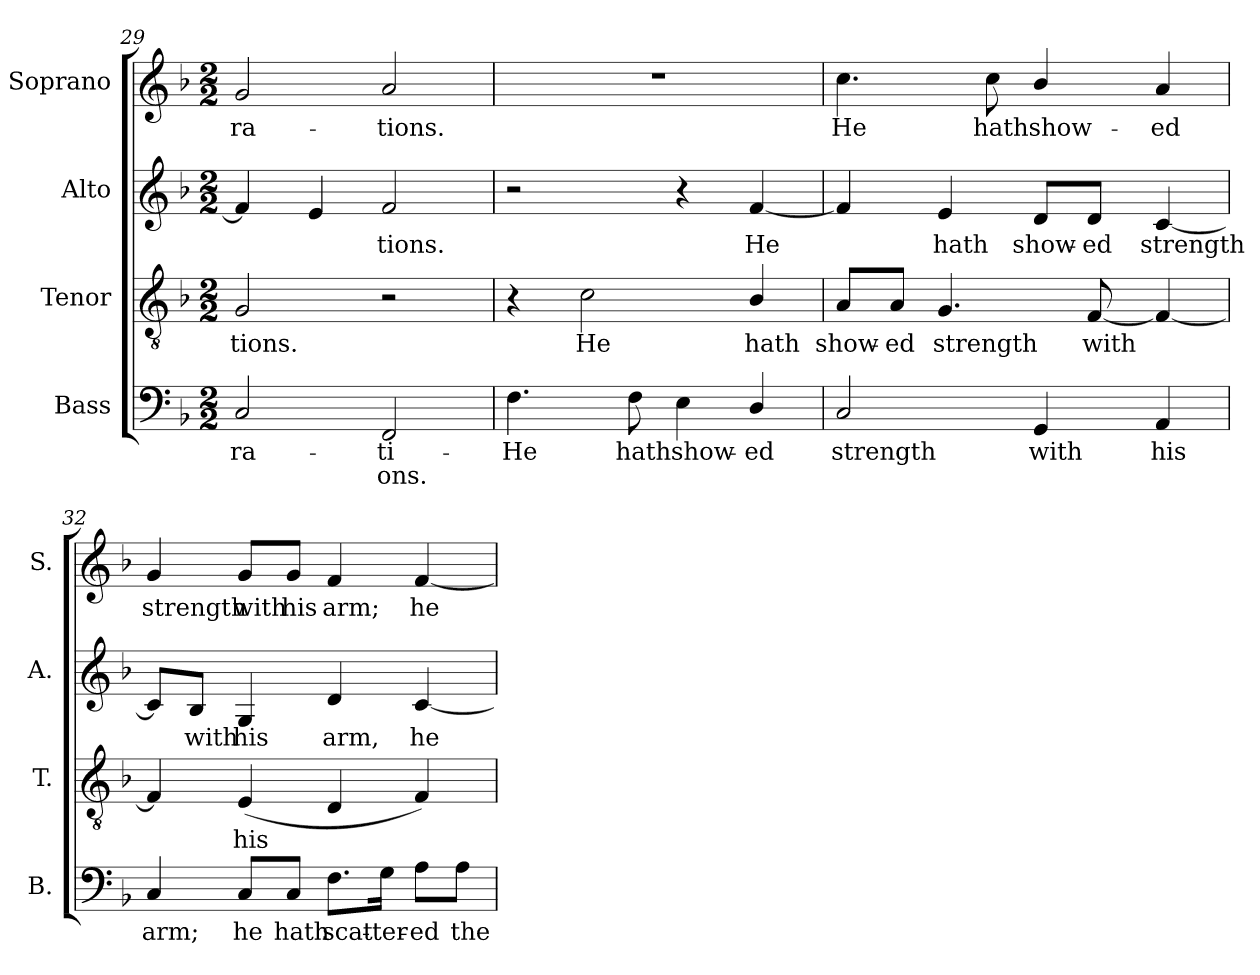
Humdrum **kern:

**kern	**text	**text	**kern	**text	**kern	**text	**kern	**text
*part4	*part4	*part4	*part3	*part3	*part2	*part2	*part1	*part1
*staff4	*staff4	*staff4	*staff3	*staff3	*staff2	*staff2	*staff1	*staff1
*I"Bass	*	*	*I"Tenor	*	*I"Alto	*	*I"Soprano	*
*I'B.	*	*	*I'T.	*	*I'A.	*	*I'S.	*
*clefF4	*	*	*clefGv2	*	*clefG2	*	*clefG2	*
*	*	*	*ITrd7c12	*	*	*	*	*
*k[b-]	*	*	*k[b-]	*	*k[b-]	*	*k[b-]	*
*F:	*	*	*F:	*	*F:	*	*F:	*
*M2/2	*	*	*M2/2	*	*M2/2	*	*M2/2	*
=29	=29	=29	=29	=29	=29	=29	=29	=29
!	!LO:LY:b:color=#000000	!	!	!	!	!	!	!
!	!	!	!	!LO:LY:b:color=#000000	!	!	!	!
!	!	!	!	!	!	!	!	!LO:LY:b:color=#000000
2Ci/	-ra-	.	2GGi/	-tions.	4fi/]	.	2gi/	-ra-
.	.	.	.	.	4ei/	.	.	.
!	!LO:LY:b:color=#000000	!LO:LY:b:color=#000000	!	!	!	!	!	!
!	!	!	!	!	!	!LO:LY:b:color=#000000	!	!
!	!	!	!	!	!	!	!	!LO:LY:b:color=#000000
2FFi/	-ti-	-ons.	2r	.	2fi/	-tions.	2ai/	-tions.
=30	=30	=30	=30	=30	=30	=30	=30	=30
!	!LO:LY:b:color=#000000	!	!	!	!	!	!	!
4.Fi\	He	.	4r	.	2r	.	1r	.
!	!	!	!	!LO:LY:b:color=#000000	!	!	!	!
.	.	.	2Ci\	He	.	.	.	.
!	!LO:LY:b:color=#000000	!	!	!	!	!	!	!
8Fi\	hath	.	.	.	.	.	.	.
!	!LO:LY:b:color=#000000	!	!	!	!	!	!	!
4Ei\	show-	.	.	.	4r	.	.	.
!	!LO:LY:b:color=#000000	!	!	!	!	!	!	!
!	!	!	!	!LO:LY:b:color=#000000	!	!	!	!
!	!	!	!	!	!	!LO:LY:b:color=#000000	!	!
4Di/	-ed	.	4BB-i/	hath	[4fi/	He	.	.
=31	=31	=31	=31	=31	=31	=31	=31	=31
!	!LO:LY:b:color=#000000	!	!	!	!	!	!	!
!	!	!	!	!LO:LY:b:color=#000000	!	!	!	!
!	!	!	!	!	!	!	!	!LO:LY:b:color=#000000
2Ci/	strength	.	8AAi/L	show-	4fi/]	.	4.cci\	He
!	!	!	!	!LO:LY:b:color=#000000	!	!	!	!
.	.	.	8AAi/J	-ed	.	.	.	.
!	!	!	!	!LO:LY:b:color=#000000	!	!	!	!
!	!	!	!	!	!	!LO:LY:b:color=#000000	!	!
.	.	.	4.GGi/	strength	4ei/	hath	.	.
!	!	!	!	!	!	!	!	!LO:LY:b:color=#000000
.	.	.	.	.	.	.	8cci\	hath
!	!LO:LY:b:color=#000000	!	!	!	!	!	!	!
!	!	!	!	!	!	!LO:LY:b:color=#000000	!	!
!	!	!	!	!	!	!	!	!LO:LY:b:color=#000000
4GGi/	with	.	.	.	8di/L	show-	4b-i/	show-
!	!	!	!	!LO:LY:b:color=#000000	!	!	!	!
!	!	!	!	!	!	!LO:LY:b:color=#000000	!	!
.	.	.	[8FFi/	with	8di/J	-ed	.	.
!	!LO:LY:b:color=#000000	!	!	!	!	!	!	!
!	!	!	!	!	!	!LO:LY:b:color=#000000	!	!
!	!	!	!	!	!	!	!	!LO:LY:b:color=#000000
4AAi/	his	.	4FFi/_	.	[4ci/	strength	4ai/	-ed
!!LO:PB:g=z
=32	=32	=32	=32	=32	=32	=32	=32	=32
!	!LO:LY:b:color=#000000	!	!	!	!	!	!	!
!	!	!	!	!	!	!	!	!LO:LY:b:color=#000000
4Ci/	arm;	.	4FFi/]	.	8ci/L]	.	4gi/	strength
!	!	!	!	!	!	!LO:LY:b:color=#000000	!	!
.	.	.	.	.	8B-i/J	with	.	.
!	!LO:LY:b:color=#000000	!	!	!	!	!	!	!
!	!	!	!	!LO:LY:b:color=#000000	!	!	!	!
!	!	!	!	!	!	!LO:LY:b:color=#000000	!	!
!	!	!	!	!	!	!	!	!LO:LY:b:color=#000000
8Ci/L	he	.	(4EEi/	his	4Gi/	his	8gi/L	with
!	!LO:LY:b:color=#000000	!	!	!	!	!	!	!
!	!	!	!	!	!	!	!	!LO:LY:b:color=#000000
8Ci/J	hath	.	.	.	.	.	8gi/J	his
!	!LO:LY:b:color=#000000	!	!	!	!	!	!	!
!	!	!	!	!	!	!LO:LY:b:color=#000000	!	!
!	!	!	!	!	!	!	!	!LO:LY:b:color=#000000
8.Fi\L	scat-	.	4DDi/	.	4di/	arm,	4fi/	arm;
!	!LO:LY:b:color=#000000	!	!	!	!	!	!	!
16Gi\Jk	-ter-	.	.	.	.	.	.	.
!	!LO:LY:b:color=#000000	!	!	!	!	!	!	!
!	!	!	!	!	!	!LO:LY:b:color=#000000	!	!
!	!	!	!	!	!	!	!	!LO:LY:b:color=#000000
8Ai\L	-ed	.	4FFi/)	.	[4ci/	he	[4fi/	he
!	!LO:LY:b:color=#000000	!	!	!	!	!	!	!
8Ai\J	the	.	.	.	.	.	.	.
=	=	=	=	=	=	=	=	=
*-	*-	*-	*-	*-	*-	*-	*-	*-
